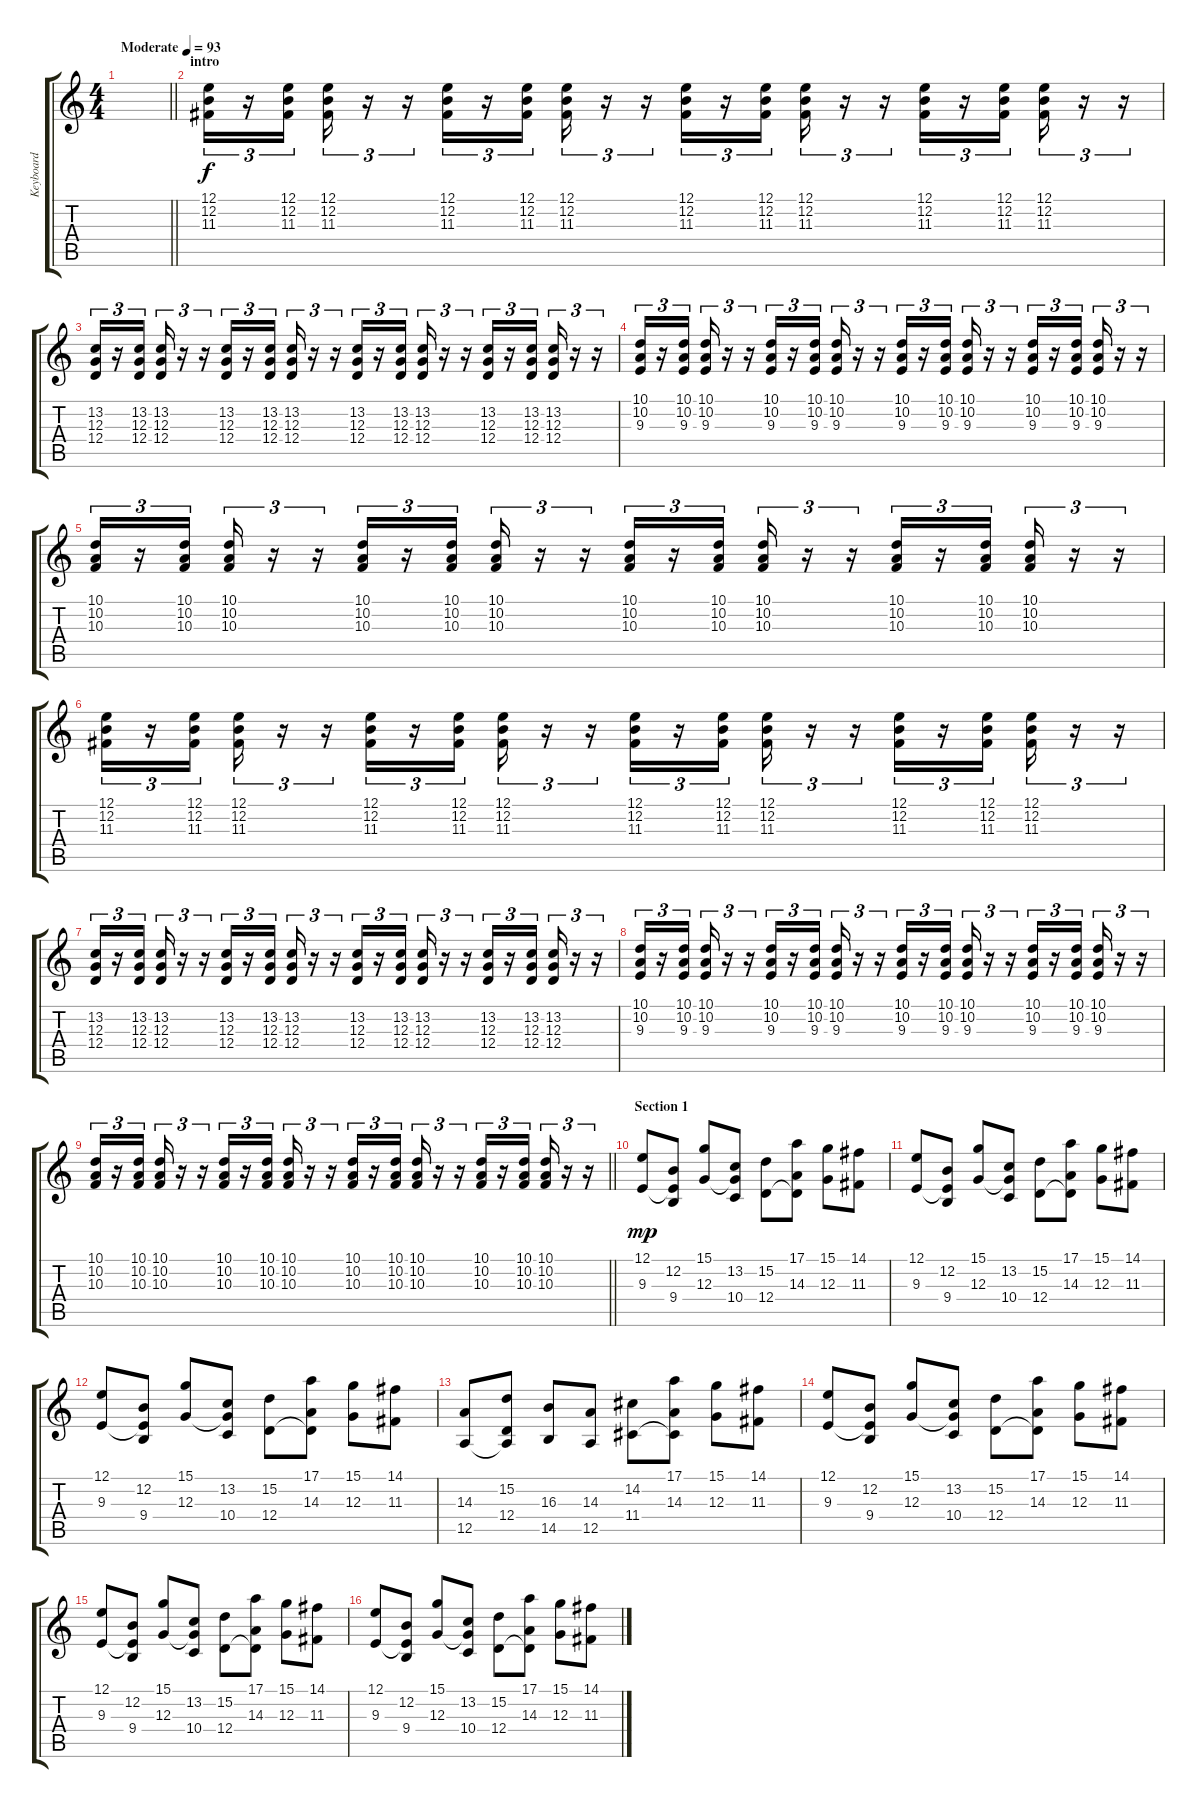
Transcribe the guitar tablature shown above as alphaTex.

\track ("Keyboard" "Keyboard") {instrument drawbarorgan}
\staff {score tabs}
\tuning (E4 B3 G3 D3 A2 E2) {hide}
\ts (4 4)
\tempo (93 "Moderate")
\clef g2
\barLineRight lightlight
\ks c
|
\section ("" "intro")
(12.1 12.2 11.3).16{tu (3 2)} r.16{tu (3 2)} (12.1 12.2 11.3).16{tu (3 2)} (12.1 12.2 11.3).16{tu (3 2)} r.16{tu (3 2)} r.16{tu (3 2)} (12.1 12.2 11.3).16{tu (3 2)} r.16{tu (3 2)} (12.1 12.2 11.3).16{tu (3 2)} (12.1 12.2 11.3).16{tu (3 2)} r.16{tu (3 2)} r.16{tu (3 2)} (12.1 12.2 11.3).16{tu (3 2)} r.16{tu (3 2)} (12.1 12.2 11.3).16{tu (3 2)} (12.1 12.2 11.3).16{tu (3 2)} r.16{tu (3 2)} r.16{tu (3 2)} (12.1 12.2 11.3).16{tu (3 2)} r.16{tu (3 2)} (12.1 12.2 11.3).16{tu (3 2)} (12.1 12.2 11.3).16{tu (3 2)} r.16{tu (3 2)} r.16{tu (3 2)} |
(13.2 12.3 12.4).16{tu (3 2)} r.16{tu (3 2)} (13.2 12.3 12.4).16{tu (3 2)} (13.2 12.3 12.4).16{tu (3 2)} r.16{tu (3 2)} r.16{tu (3 2)} (13.2 12.3 12.4).16{tu (3 2)} r.16{tu (3 2)} (13.2 12.3 12.4).16{tu (3 2)} (13.2 12.3 12.4).16{tu (3 2)} r.16{tu (3 2)} r.16{tu (3 2)} (13.2 12.3 12.4).16{tu (3 2)} r.16{tu (3 2)} (13.2 12.3 12.4).16{tu (3 2)} (13.2 12.3 12.4).16{tu (3 2)} r.16{tu (3 2)} r.16{tu (3 2)} (13.2 12.3 12.4).16{tu (3 2)} r.16{tu (3 2)} (13.2 12.3 12.4).16{tu (3 2)} (13.2 12.3 12.4).16{tu (3 2)} r.16{tu (3 2)} r.16{tu (3 2)} |
(10.1 10.2 9.3).16{tu (3 2)} r.16{tu (3 2)} (10.1 10.2 9.3).16{tu (3 2)} (10.1 10.2 9.3).16{tu (3 2)} r.16{tu (3 2)} r.16{tu (3 2)} (10.1 10.2 9.3).16{tu (3 2)} r.16{tu (3 2)} (10.1 10.2 9.3).16{tu (3 2)} (10.1 10.2 9.3).16{tu (3 2)} r.16{tu (3 2)} r.16{tu (3 2)} (10.1 10.2 9.3).16{tu (3 2)} r.16{tu (3 2)} (10.1 10.2 9.3).16{tu (3 2)} (10.1 10.2 9.3).16{tu (3 2)} r.16{tu (3 2)} r.16{tu (3 2)} (10.1 10.2 9.3).16{tu (3 2)} r.16{tu (3 2)} (10.1 10.2 9.3).16{tu (3 2)} (10.1 10.2 9.3).16{tu (3 2)} r.16{tu (3 2)} r.16{tu (3 2)} |
(10.1 10.2 10.3).16{tu (3 2)} r.16{tu (3 2)} (10.1 10.2 10.3).16{tu (3 2)} (10.1 10.2 10.3).16{tu (3 2)} r.16{tu (3 2)} r.16{tu (3 2)} (10.1 10.2 10.3).16{tu (3 2)} r.16{tu (3 2)} (10.1 10.2 10.3).16{tu (3 2)} (10.1 10.2 10.3).16{tu (3 2)} r.16{tu (3 2)} r.16{tu (3 2)} (10.1 10.2 10.3).16{tu (3 2)} r.16{tu (3 2)} (10.1 10.2 10.3).16{tu (3 2)} (10.1 10.2 10.3).16{tu (3 2)} r.16{tu (3 2)} r.16{tu (3 2)} (10.1 10.2 10.3).16{tu (3 2)} r.16{tu (3 2)} (10.1 10.2 10.3).16{tu (3 2)} (10.1 10.2 10.3).16{tu (3 2)} r.16{tu (3 2)} r.16{tu (3 2)} |
(12.1 12.2 11.3).16{tu (3 2)} r.16{tu (3 2)} (12.1 12.2 11.3).16{tu (3 2)} (12.1 12.2 11.3).16{tu (3 2)} r.16{tu (3 2)} r.16{tu (3 2)} (12.1 12.2 11.3).16{tu (3 2)} r.16{tu (3 2)} (12.1 12.2 11.3).16{tu (3 2)} (12.1 12.2 11.3).16{tu (3 2)} r.16{tu (3 2)} r.16{tu (3 2)} (12.1 12.2 11.3).16{tu (3 2)} r.16{tu (3 2)} (12.1 12.2 11.3).16{tu (3 2)} (12.1 12.2 11.3).16{tu (3 2)} r.16{tu (3 2)} r.16{tu (3 2)} (12.1 12.2 11.3).16{tu (3 2)} r.16{tu (3 2)} (12.1 12.2 11.3).16{tu (3 2)} (12.1 12.2 11.3).16{tu (3 2)} r.16{tu (3 2)} r.16{tu (3 2)} |
(13.2 12.3 12.4).16{tu (3 2)} r.16{tu (3 2)} (13.2 12.3 12.4).16{tu (3 2)} (13.2 12.3 12.4).16{tu (3 2)} r.16{tu (3 2)} r.16{tu (3 2)} (13.2 12.3 12.4).16{tu (3 2)} r.16{tu (3 2)} (13.2 12.3 12.4).16{tu (3 2)} (13.2 12.3 12.4).16{tu (3 2)} r.16{tu (3 2)} r.16{tu (3 2)} (13.2 12.3 12.4).16{tu (3 2)} r.16{tu (3 2)} (13.2 12.3 12.4).16{tu (3 2)} (13.2 12.3 12.4).16{tu (3 2)} r.16{tu (3 2)} r.16{tu (3 2)} (13.2 12.3 12.4).16{tu (3 2)} r.16{tu (3 2)} (13.2 12.3 12.4).16{tu (3 2)} (13.2 12.3 12.4).16{tu (3 2)} r.16{tu (3 2)} r.16{tu (3 2)} |
(10.1 10.2 9.3).16{tu (3 2)} r.16{tu (3 2)} (10.1 10.2 9.3).16{tu (3 2)} (10.1 10.2 9.3).16{tu (3 2)} r.16{tu (3 2)} r.16{tu (3 2)} (10.1 10.2 9.3).16{tu (3 2)} r.16{tu (3 2)} (10.1 10.2 9.3).16{tu (3 2)} (10.1 10.2 9.3).16{tu (3 2)} r.16{tu (3 2)} r.16{tu (3 2)} (10.1 10.2 9.3).16{tu (3 2)} r.16{tu (3 2)} (10.1 10.2 9.3).16{tu (3 2)} (10.1 10.2 9.3).16{tu (3 2)} r.16{tu (3 2)} r.16{tu (3 2)} (10.1 10.2 9.3).16{tu (3 2)} r.16{tu (3 2)} (10.1 10.2 9.3).16{tu (3 2)} (10.1 10.2 9.3).16{tu (3 2)} r.16{tu (3 2)} r.16{tu (3 2)} |
\barLineRight lightlight
(10.1 10.2 10.3).16{tu (3 2)} r.16{tu (3 2)} (10.1 10.2 10.3).16{tu (3 2)} (10.1 10.2 10.3).16{tu (3 2)} r.16{tu (3 2)} r.16{tu (3 2)} (10.1 10.2 10.3).16{tu (3 2)} r.16{tu (3 2)} (10.1 10.2 10.3).16{tu (3 2)} (10.1 10.2 10.3).16{tu (3 2)} r.16{tu (3 2)} r.16{tu (3 2)} (10.1 10.2 10.3).16{tu (3 2)} r.16{tu (3 2)} (10.1 10.2 10.3).16{tu (3 2)} (10.1 10.2 10.3).16{tu (3 2)} r.16{tu (3 2)} r.16{tu (3 2)} (10.1 10.2 10.3).16{tu (3 2)} r.16{tu (3 2)} (10.1 10.2 10.3).16{tu (3 2)} (10.1 10.2 10.3).16{tu (3 2)} r.16{tu (3 2)} r.16{tu (3 2)} |
\section ("" "Section 1")
(12.1 9.3).8{dy mp volume 10 instrument acousticgrandpiano} (12.2 9.3{t} 9.4).8 (15.1 12.3).8 (13.2 12.3{t} 10.4).8 (15.2 12.4).8 (17.1 14.3 12.4{t}).8 (15.1 12.3).8 (14.1 11.3).8 |
(12.1 9.3).8 (12.2 9.3{t} 9.4).8 (15.1 12.3).8 (13.2 12.3{t} 10.4).8 (15.2 12.4).8 (17.1 14.3 12.4{t}).8 (15.1 12.3).8 (14.1 11.3).8 |
(12.1 9.3).8 (12.2 9.3{t} 9.4).8 (15.1 12.3).8 (13.2 12.3{t} 10.4).8 (15.2 12.4).8 (17.1 14.3 12.4{t}).8 (15.1 12.3).8 (14.1 11.3).8 |
(14.3 12.5).8 (15.2 12.4 12.5{t}).8 (16.3 14.5).8 (14.3 12.5).8 (14.2 11.4).8 (17.1 14.3 11.4{t}).8 (15.1 12.3).8 (14.1 11.3).8 |
(12.1 9.3).8 (12.2 9.3{t} 9.4).8 (15.1 12.3).8 (13.2 12.3{t} 10.4).8 (15.2 12.4).8 (17.1 14.3 12.4{t}).8 (15.1 12.3).8 (14.1 11.3).8 |
(12.1 9.3).8 (12.2 9.3{t} 9.4).8 (15.1 12.3).8 (13.2 12.3{t} 10.4).8 (15.2 12.4).8 (17.1 14.3 12.4{t}).8 (15.1 12.3).8 (14.1 11.3).8 |
(12.1 9.3).8 (12.2 9.3{t} 9.4).8 (15.1 12.3).8 (13.2 12.3{t} 10.4).8 (15.2 12.4).8 (17.1 14.3 12.4{t}).8 (15.1 12.3).8 (14.1 11.3).8
